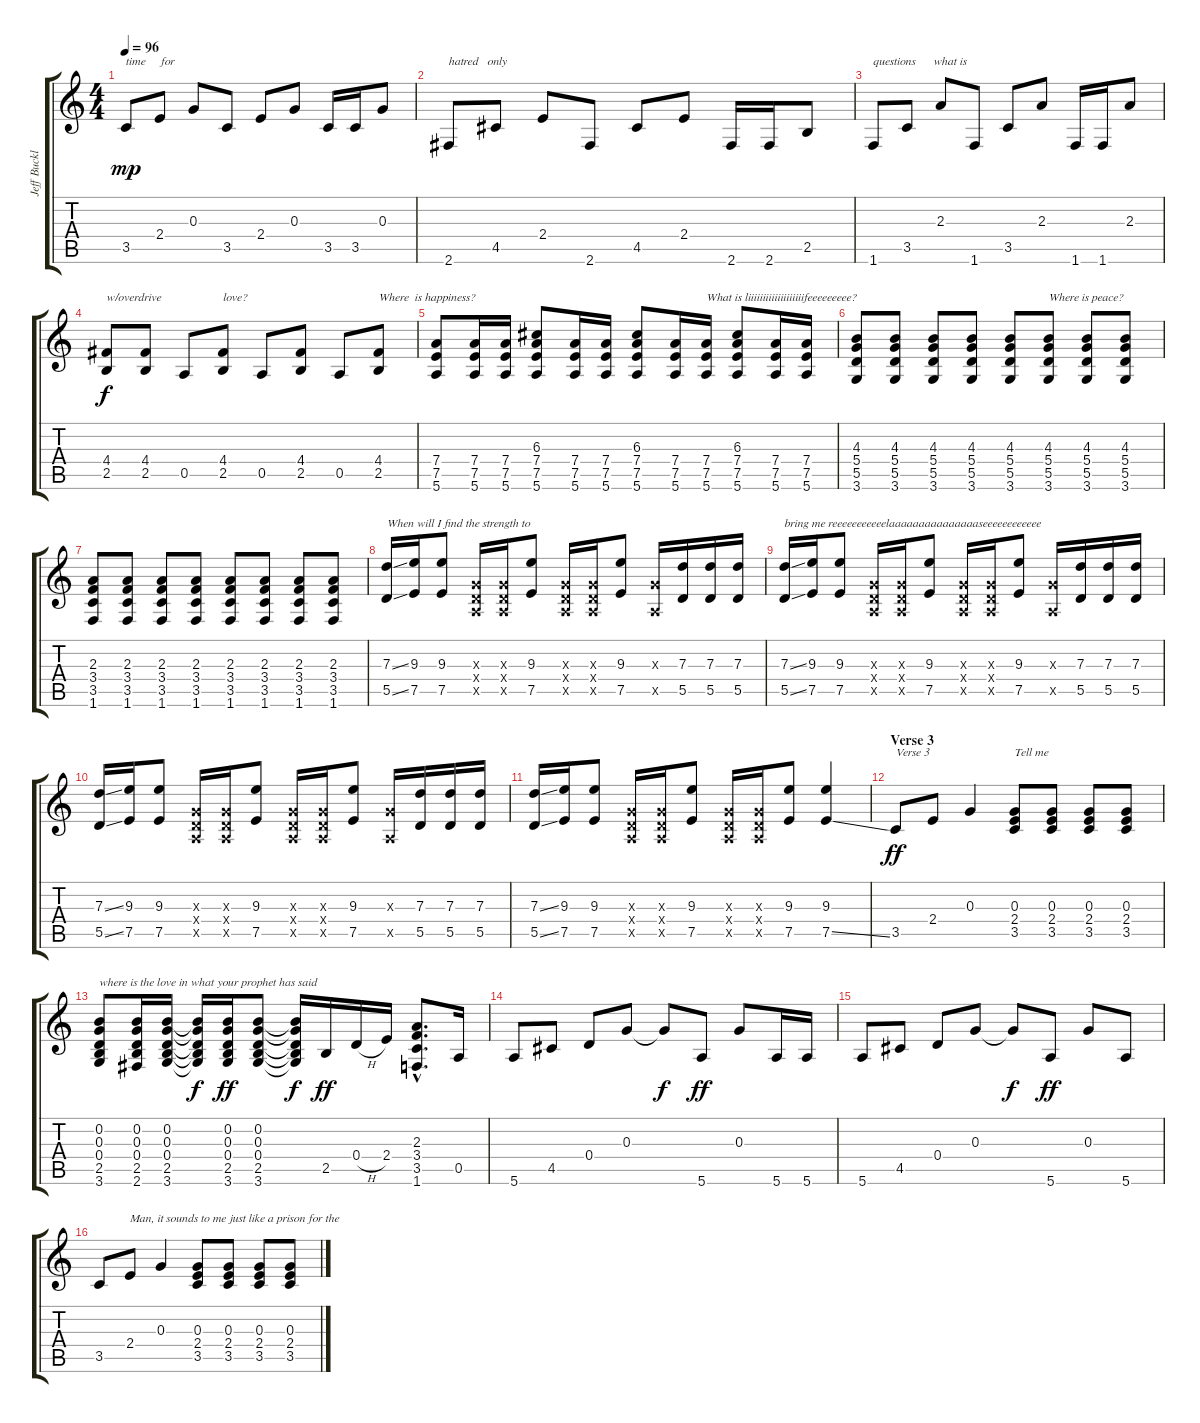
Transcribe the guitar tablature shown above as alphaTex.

\track ("Jeff Buckley" "Jeff Buckl") {instrument electricguitarclean}
\staff {score tabs}
\tuning (E4 B3 G3 D3 A2 E2) {hide}
\ts (4 4)
\tempo 96
\clef g2
\ks c
3.5.8{txt "time     for" dy mp} 2.4.8 0.3.8 3.5.8 2.4.8 0.3.8 3.5.16 3.5.16 0.3.8 |
2.6.8{txt "hatred   only"} 4.5.8 2.4.8 2.6.8 4.5.8 2.4.8 2.6.16 2.6.16 2.5.8 |
1.6.8{txt "questions      what is"} 3.5.8 2.3.8 1.6.8 3.5.8 2.3.8 1.6.16 1.6.16 2.3.8 |
(4.4 2.5).8{txt "w/overdrive" dy f instrument overdrivenguitar} (4.4 2.5).8 0.5.8 (4.4 2.5).8{txt "love?"} 0.5.8 (4.4 2.5).8 0.5.8 (4.4 2.5).8{txt "Where  is happiness?"} |
(7.4 7.5 5.6).8 (7.4 7.5 5.6).16 (7.4 7.5 5.6).16 (6.3 7.4 7.5 5.6).8 (7.4 7.5 5.6).16 (7.4 7.5 5.6).16 (6.3 7.4 7.5 5.6).8 (7.4 7.5 5.6).16 (7.4 7.5 5.6).16{txt "What is liiiiiiiiiiiiiiiiiiifeeeeeeeee?"} (6.3 7.4 7.5 5.6).8 (7.4 7.5 5.6).16 (7.4 7.5 5.6).16 |
(4.3 5.4 5.5 3.6).8 (4.3 5.4 5.5 3.6).8 (4.3 5.4 5.5 3.6).8 (4.3 5.4 5.5 3.6).8 (4.3 5.4 5.5 3.6).8 (4.3 5.4 5.5 3.6).8{txt "Where is peace?"} (4.3 5.4 5.5 3.6).8 (4.3 5.4 5.5 3.6).8 |
(2.3 3.4 3.5 1.6).8 (2.3 3.4 3.5 1.6).8 (2.3 3.4 3.5 1.6).8 (2.3 3.4 3.5 1.6).8 (2.3 3.4 3.5 1.6).8 (2.3 3.4 3.5 1.6).8 (2.3 3.4 3.5 1.6).8 (2.3 3.4 3.5 1.6).8 |
(7.3{ss} 5.5{ss}).16{txt "When will I find the strength to"} (9.3 7.5).16 (9.3 7.5).8 (0.3{x} 0.4{x} 0.5{x}).16 (0.3{x} 0.4{x} 0.5{x}).16 (9.3 7.5).8 (0.3{x} 0.4{x} 0.5{x}).16 (0.3{x} 0.4{x} 0.5{x}).16 (9.3 7.5).8 (0.3{x} 0.5{x}).16 (7.3 5.5).16 (7.3 5.5).16 (7.3 5.5).16 |
(7.3{ss} 5.5{ss}).16{txt "bring me reeeeeeeeeeelaaaaaaaaaaaaaaaseeeeeeeeeeee"} (9.3 7.5).16 (9.3 7.5).8 (0.3{x} 0.4{x} 0.5{x}).16 (0.3{x} 0.4{x} 0.5{x}).16 (9.3 7.5).8 (0.3{x} 0.4{x} 0.5{x}).16 (0.3{x} 0.4{x} 0.5{x}).16 (9.3 7.5).8 (0.3{x} 0.5{x}).16 (7.3 5.5).16 (7.3 5.5).16 (7.3 5.5).16 |
(7.3{ss} 5.5{ss}).16 (9.3 7.5).16 (9.3 7.5).8 (0.3{x} 0.4{x} 0.5{x}).16 (0.3{x} 0.4{x} 0.5{x}).16 (9.3 7.5).8 (0.3{x} 0.4{x} 0.5{x}).16 (0.3{x} 0.4{x} 0.5{x}).16 (9.3 7.5).8 (0.3{x} 0.5{x}).16 (7.3 5.5).16 (7.3 5.5).16 (7.3 5.5).16 |
(7.3{ss} 5.5{ss}).16 (9.3 7.5).16 (9.3 7.5).8 (0.3{x} 0.4{x} 0.5{x}).16 (0.3{x} 0.4{x} 0.5{x}).16 (9.3 7.5).8 (0.3{x} 0.4{x} 0.5{x}).16 (0.3{x} 0.4{x} 0.5{x}).16 (9.3 7.5).8 (9.3 7.5{ss}).4 |
\section ("" "Verse 3")
3.5.8{txt "Verse 3" dy ff} 2.4.8 0.3.4 (0.3 2.4 3.5).8{txt "Tell me"} (0.3 2.4 3.5).8 (0.3 2.4 3.5).8 (0.3 2.4 3.5).8 |
(0.2 0.3 0.4 2.5 3.6).8{txt "where is the love in what your prophet has said"} (0.2 0.3 0.4 2.5 2.6).16 (0.2 0.3 0.4 2.5 3.6).16 (0.2{t} 0.3{t} 0.4{t} 2.5{t} 3.6{t}).16{dy f} (0.2 0.3 0.4 2.5 3.6).16{dy ff} (0.2 0.3 0.4 2.5 3.6).8 (0.2{t} 0.3{t} 0.4{t} 2.5{t} 3.6{t}).16{dy f} 2.5.16{dy ff} 0.4{h}.16 2.4.16 (2.3{hac} 3.4{hac} 3.5{hac} 1.6{hac}).8{d} 0.5.16 |
5.6.8 4.5.8 0.4.8 0.3.8 0.3{t}.8{dy f} 5.6.8{dy ff} 0.3.8 5.6.16 5.6.16 |
5.6.8 4.5.8 0.4.8 0.3.8 0.3{t}.8{dy f} 5.6.8{dy ff} 0.3.8 5.6.8 |
3.5.8 2.4.8{txt "Man, it sounds to me just like a prison for the"} 0.3.4 (0.3 2.4 3.5).8 (0.3 2.4 3.5).8 (0.3 2.4 3.5).8 (0.3 2.4 3.5).8
